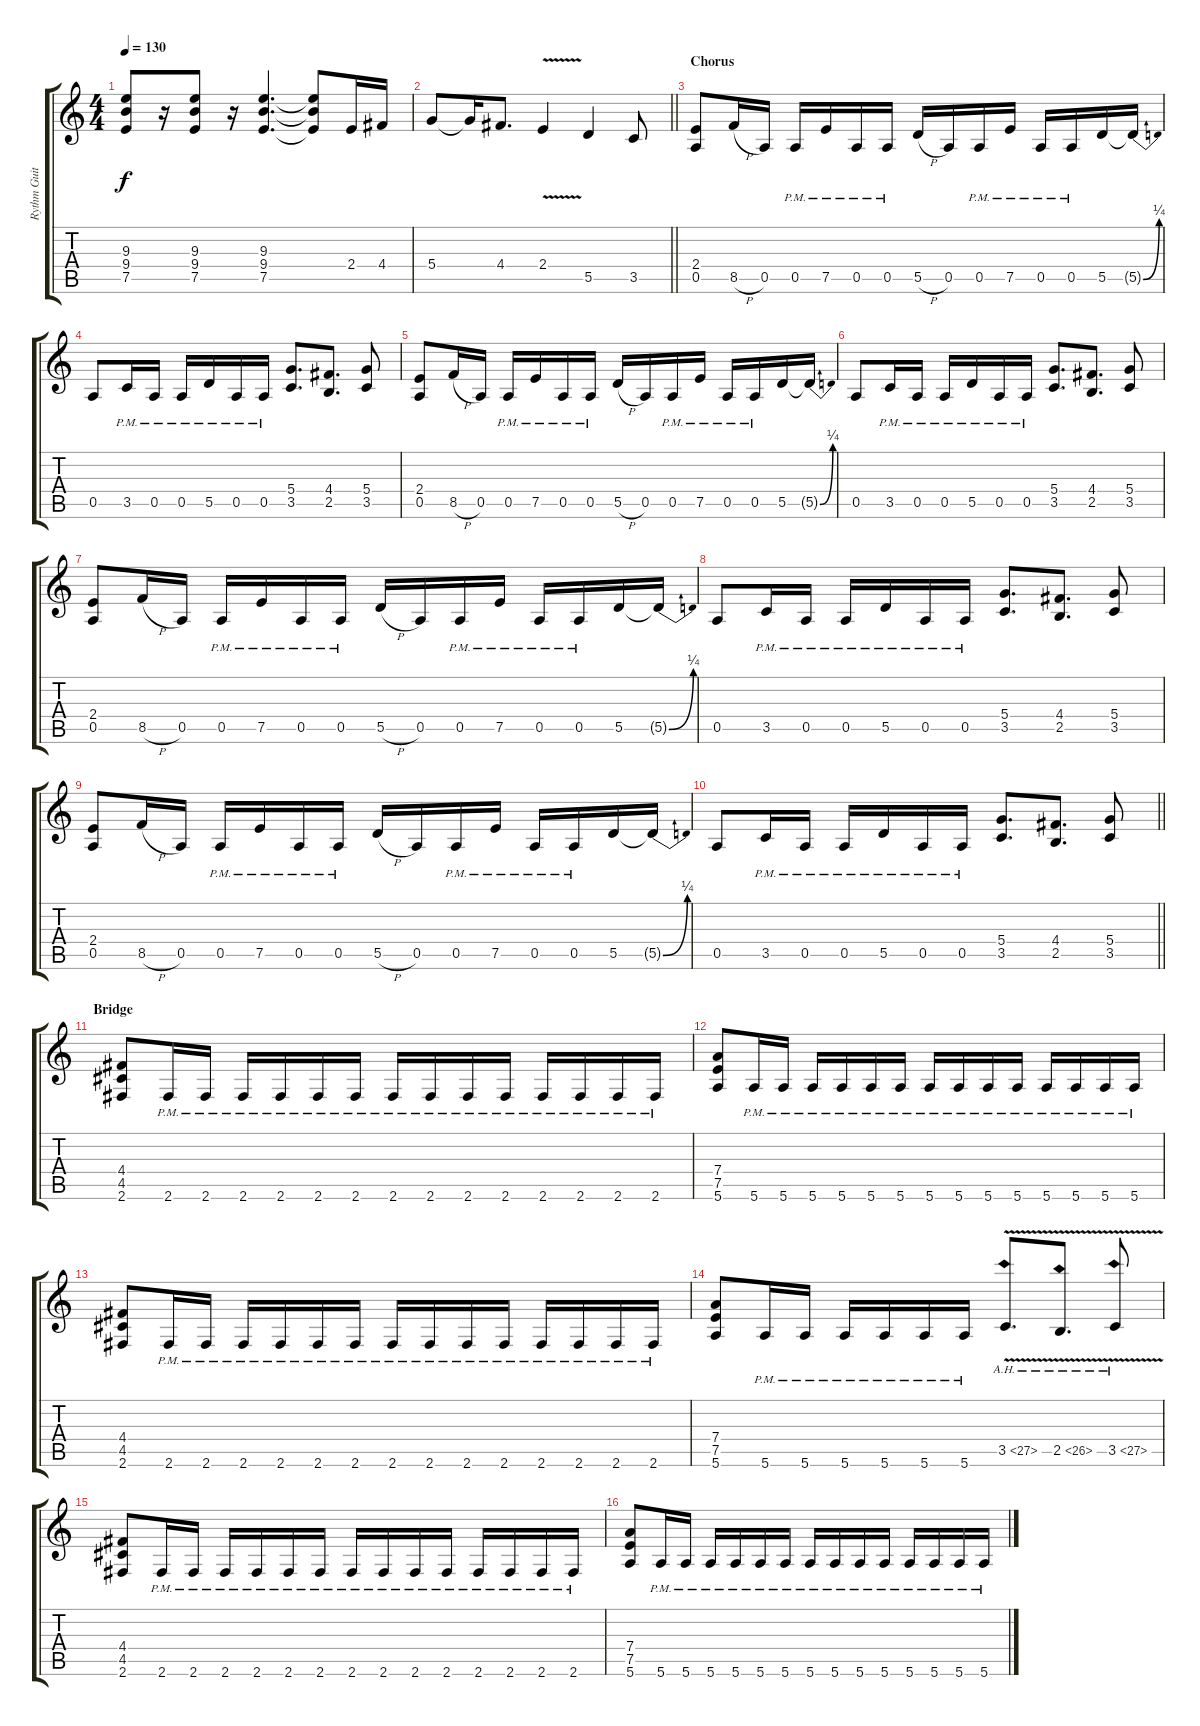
\track ("Rythm Guitar" "Rythm Guit") {instrument distortionguitar}
\staff {score tabs}
\tuning (E4 B3 G3 D3 A2 E2) {hide}
\ts (4 4)
\tempo 130
\clef g2
\ks c
(9.3 9.4 7.5).8{dy f} r.16 (9.3 9.4 7.5).8 r.16 (9.3 9.4 7.5).4{d} (9.3{t} 9.4{t} 7.5{t}).8 2.4.16 4.4.16 |
\barLineRight lightlight
5.4.8 5.4{t}.16 4.4.8{d} 2.4{v}.4 5.5.4 3.5.8 |
\section ("" "Chorus")
(2.4 0.5).8 8.5{h}.16 0.5.16 0.5{pm}.16 7.5{pm}.16 0.5{pm}.16 0.5{pm}.16 5.5{h}.16 0.5.16 0.5{pm}.16 7.5{pm}.16 0.5{pm}.16 0.5{pm}.16 5.5.16 5.5{be (bend 0 0 60 1) t}.16 |
0.5.8 3.5{pm}.16 0.5{pm}.16 0.5{pm}.16 5.5{pm}.16 0.5{pm}.16 0.5{pm}.16 (5.4 3.5).8{d} (4.4 2.5).8{d} (5.4 3.5).8 |
(2.4 0.5).8 8.5{h}.16 0.5.16 0.5{pm}.16 7.5{pm}.16 0.5{pm}.16 0.5{pm}.16 5.5{h}.16 0.5.16 0.5{pm}.16 7.5{pm}.16 0.5{pm}.16 0.5{pm}.16 5.5.16 5.5{be (bend 0 0 60 1) t}.16 |
0.5.8 3.5{pm}.16 0.5{pm}.16 0.5{pm}.16 5.5{pm}.16 0.5{pm}.16 0.5{pm}.16 (5.4 3.5).8{d} (4.4 2.5).8{d} (5.4 3.5).8 |
(2.4 0.5).8 8.5{h}.16 0.5.16 0.5{pm}.16 7.5{pm}.16 0.5{pm}.16 0.5{pm}.16 5.5{h}.16 0.5.16 0.5{pm}.16 7.5{pm}.16 0.5{pm}.16 0.5{pm}.16 5.5.16 5.5{be (bend 0 0 60 1) t}.16 |
0.5.8 3.5{pm}.16 0.5{pm}.16 0.5{pm}.16 5.5{pm}.16 0.5{pm}.16 0.5{pm}.16 (5.4 3.5).8{d} (4.4 2.5).8{d} (5.4 3.5).8 |
(2.4 0.5).8 8.5{h}.16 0.5.16 0.5{pm}.16 7.5{pm}.16 0.5{pm}.16 0.5{pm}.16 5.5{h}.16 0.5.16 0.5{pm}.16 7.5{pm}.16 0.5{pm}.16 0.5{pm}.16 5.5.16 5.5{be (bend 0 0 60 1) t}.16 |
\barLineRight lightlight
0.5.8 3.5{pm}.16 0.5{pm}.16 0.5{pm}.16 5.5{pm}.16 0.5{pm}.16 0.5{pm}.16 (5.4 3.5).8{d} (4.4 2.5).8{d} (5.4 3.5).8 |
\section ("" "Bridge")
(4.4 4.5 2.6).8 2.6{pm}.16 2.6{pm}.16 2.6{pm}.16 2.6{pm}.16 2.6{pm}.16 2.6{pm}.16 2.6{pm}.16 2.6{pm}.16 2.6{pm}.16 2.6{pm}.16 2.6{pm}.16 2.6{pm}.16 2.6{pm}.16 2.6{pm}.16 |
(7.4 7.5 5.6).8 5.6{pm}.16 5.6{pm}.16 5.6{pm}.16 5.6{pm}.16 5.6{pm}.16 5.6{pm}.16 5.6{pm}.16 5.6{pm}.16 5.6{pm}.16 5.6{pm}.16 5.6{pm}.16 5.6{pm}.16 5.6{pm}.16 5.6{pm}.16 |
(4.4 4.5 2.6).8 2.6{pm}.16 2.6{pm}.16 2.6{pm}.16 2.6{pm}.16 2.6{pm}.16 2.6{pm}.16 2.6{pm}.16 2.6{pm}.16 2.6{pm}.16 2.6{pm}.16 2.6{pm}.16 2.6{pm}.16 2.6{pm}.16 2.6{pm}.16 |
(7.4 7.5 5.6).8 5.6{pm}.16 5.6{pm}.16 5.6{pm}.16 5.6{pm}.16 5.6{pm}.16 5.6{pm}.16 3.5{ah 24 v}.8{d} 2.5{ah 24 v}.8{d} 3.5{ah 24 v}.8 |
(4.4 4.5 2.6).8 2.6{pm}.16 2.6{pm}.16 2.6{pm}.16 2.6{pm}.16 2.6{pm}.16 2.6{pm}.16 2.6{pm}.16 2.6{pm}.16 2.6{pm}.16 2.6{pm}.16 2.6{pm}.16 2.6{pm}.16 2.6{pm}.16 2.6{pm}.16 |
(7.4 7.5 5.6).8 5.6{pm}.16 5.6{pm}.16 5.6{pm}.16 5.6{pm}.16 5.6{pm}.16 5.6{pm}.16 5.6{pm}.16 5.6{pm}.16 5.6{pm}.16 5.6{pm}.16 5.6{pm}.16 5.6{pm}.16 5.6{pm}.16 5.6{pm}.16
